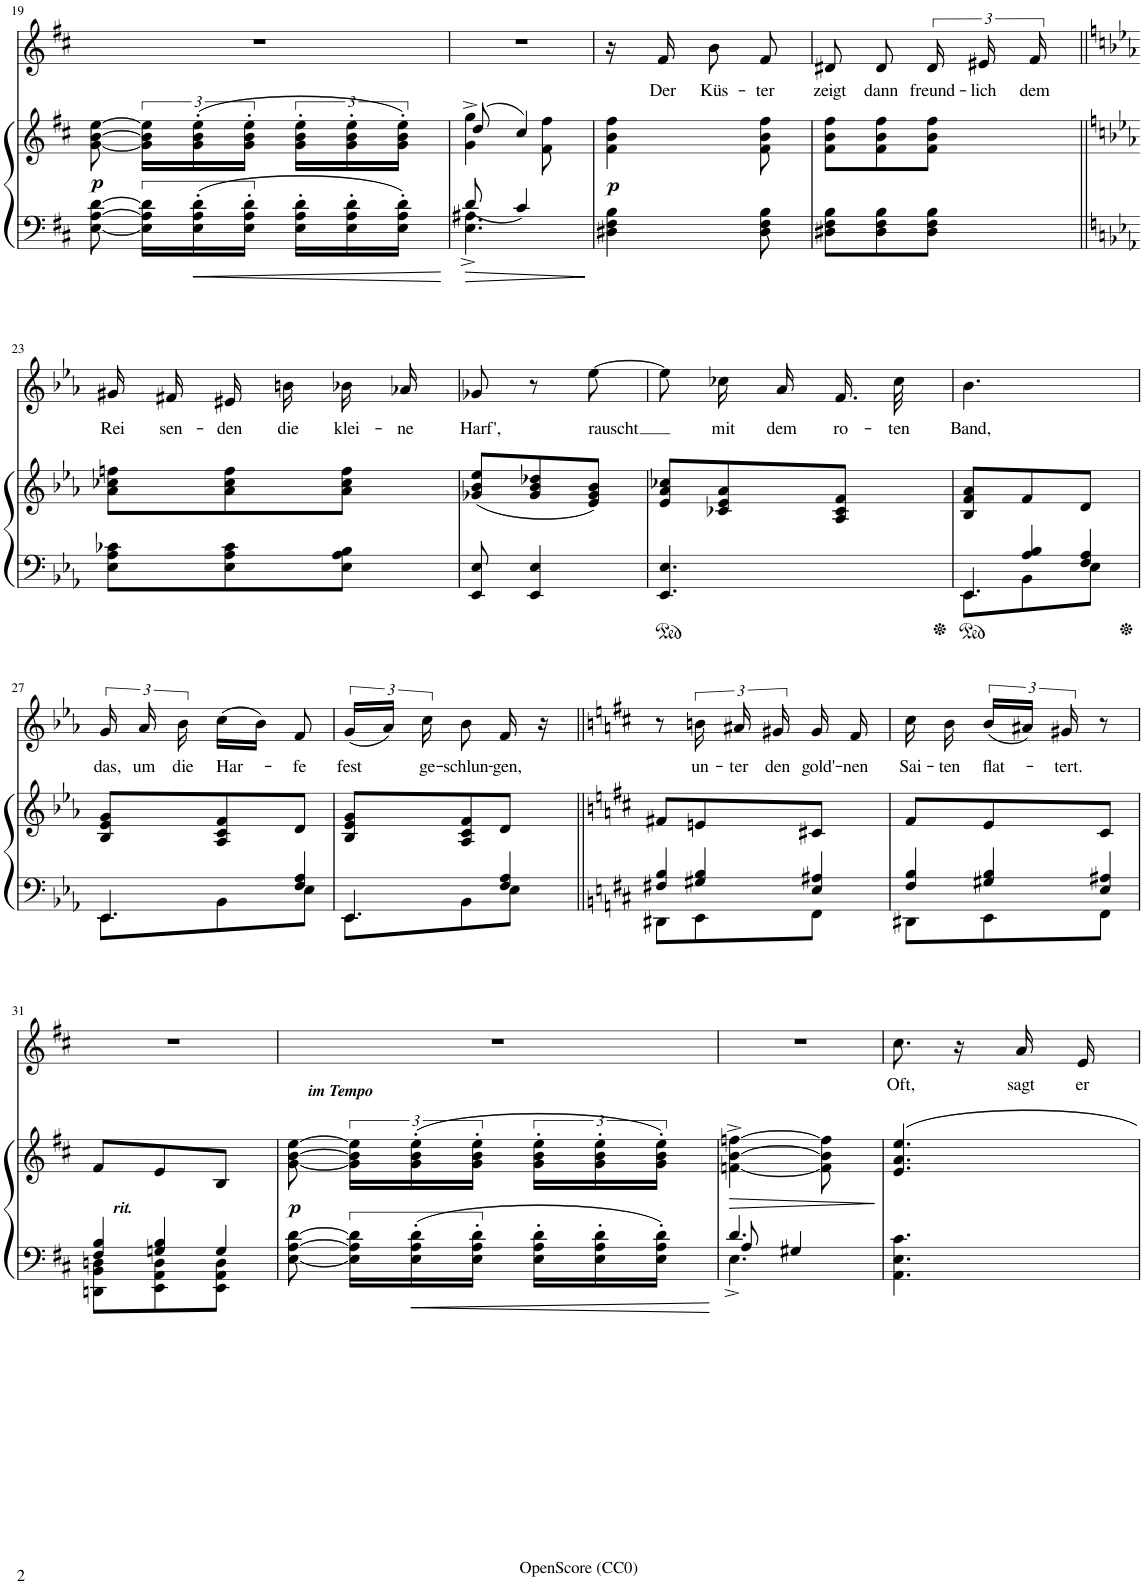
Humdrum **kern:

**kern	**kern	**dynam	**kern	**text
*part2	*part2	*part2	*part1	*part1
*staff3	*staff2	*staff2/3	*staff1	*staff1
*I"Piano	*	*	*I"Voice	*
*I'Pno	*	*	*	*
!!LO:PB:g=z
*clefF4	*clefG2	*	*clefG2	*
*k[f#c#]	*k[f#c#]	*	*k[f#c#]	*
*M3/8	*M3/8	*	*M3/8	*
=19	=19	=19	=19	=19
!	!	!LO:DY:b	!	!
[8E\ [8A\ [8d\	[8g\ [8b\ [8ee\	p	4.r	.
*Xtuplet	*	*	*	*
24E\] 24A\] 24d\]LL	24g\] 24b\] 24ee\]LL	.	.	.
24E\' 24A\' 24d\'	(24g\' 24b\' 24ee\'	.	.	.
24E\' 24A\' 24d\'JJ	24g\' 24b\' 24ee\'JJ	.	.	.
24E\' 24A\' 24d\'LL	24g\' 24b\' 24ee\'LL	.	.	.
24E\' 24A\' 24d\'	24g\' 24b\' 24ee\'	.	.	.
24E\' 24A\' 24d\'JJ	24g\' 24b\' 24ee\'JJ)	.	.	.
=20	=20	=20	=20	=20
*^	*^	*	*	*
4.E\^ 4.A#X\^	8d/	4g\^> 4gg\^>	(>8dd/	.	4.r	.
.	4c#/	.	4cc#/)	.	.	.
.	.	8f#\ 8ff#\	.	.	.	.
*v	*v	*	*	*	*	*
*	*v	*v	*	*	*
=21	=21	=21	=21	=21
!	!	!LO:DY:b	!	!
4D#X\ 4F#\ 4B\	4f#\ 4b\ 4ff#\	p	16r	.
!	!	!	!	!LO:LY:b
.	.	.	16f#/	Der
!	!	!	!	!LO:LY:b
.	.	.	8b\	Küs-
!	!	!	!	!LO:LY:b
8D#\ 8F#\ 8B\	8f#\ 8b\ 8ff#\	.	8f#/	-ter
=22	=22	=22	=22	=22
!	!	!	!	!LO:LY:b
8D#X\ 8F#\ 8B\L	8f#\ 8b\ 8ff#\L	.	8d#X/	zeigt
!	!	!	!	!LO:LY:b
8D#\ 8F#\ 8B\	8f#\ 8b\ 8ff#\	.	8d#/	dann
!	!	!	!	!LO:LY:b
8D#\ 8F#\ 8B\J	8f#\ 8b\ 8ff#\J	.	24d#/	freund-
!	!	!	!	!LO:LY:b
.	.	.	24e#X/	-lich
!	!	!	!	!LO:LY:b
.	.	.	24f#/	dem
!!LO:LB:g=z
=23||	=23||	=23||	=23||	=23||
*k[b-e-a-]	*k[b-e-a-]	*	*k[b-e-a-]	*
!	!	!	!	!LO:LY:b
8E-\ 8A-\ 8c-X\L	8a-\ 8cc-X\ 8ffn\L	.	16g#X/	Rei
!	!	!	!	!LO:LY:b
.	.	.	16f#X/	-sen-
!	!	!	!	!LO:LY:b
8E-\ 8A-\ 8c-\	8a-\ 8cc-\ 8ff\	.	16e#X/	-den
!	!	!	!	!LO:LY:b
.	.	.	16bn\	die
!	!	!	!	!LO:LY:b
8E-\ 8A-\ 8B-\J	8a-\ 8cc-\ 8ff\J	.	16b-X\	klei-
!	!	!	!	!LO:LY:b
.	.	.	16a-X/	-ne
=24	=24	=24	=24	=24
!	!	!	!	!LO:LY:b
8EE-/ 8E-/	(8g-X/ 8b-/ 8ee-/L	.	8g-X/	Harf',
4EE-/ 4E-/	8g-/ 8b-/ 8dd-X/	.	8r	.
!	!	!	!	!LO:LY:b
.	8e-/ 8g-/ 8b-/J)	.	[8ee-\	rauscht
=25	=25	=25	=25	=25
4.EE-/ 4.E-/	8e-/ 8a-/ 8cc-X/L	.	8ee-\]	.
!	!	!	!	!LO:LY:b
.	8c-X/ 8e-/ 8a-/	.	16cc-X\	mit
!	!	!	!	!LO:LY:b
.	.	.	16a-/	dem
!	!	!	!	!LO:LY:b
.	8A-/ 8c-/ 8f/J	.	16.f/	ro-
!	!	!	!	!LO:LY:b
.	.	.	32cc-\	-ten
=26	=26	=26	=26	=26
*^	*	*	*	*
!	!LO:N:head=solid	!	!	!	!LO:LY:b
*	*^	*	*	*	*
4.EE-/	8EE-\L	8ryy	8B-/ 8f/ 8a-/L	.	4.b-\	Band,
.	8BB-\	8A-/ 8B-/	8f/	.	.	.
.	8E-\J	8F/ 8A-/	8d/J	.	.	.
!!LO:LB:g=z
=27	=27	=27	=27	=27	=27	=27
!	!LO:N:head=solid	!	!	!	!	!LO:LY:b
4.EE-/	8EE-\L	4ryy	8B-/ 8e-/ 8g/L	.	24g/	das,
!	!	!	!	!	!	!LO:LY:b
.	.	.	.	.	24a-/	um
!	!	!	!	!	!	!LO:LY:b
.	.	.	.	.	24b-\	die
!	!	!	!	!	!	!LO:LY:b
.	8BB-\	.	8A-/ 8c/ 8f/	.	(16cc\LL	Har-
.	.	.	.	.	16b-\JJ)	.
!	!	!	!	!	!	!LO:LY:b
.	8E-\J	8F/ 8A-/	8d/J	.	8f/	-fe
=28	=28	=28	=28	=28	=28	=28
!	!LO:N:head=solid	!	!	!	!	!LO:LY:b
4.EE-/	8EE-\L	4ryy	8B-/ 8e-/ 8g/L	.	(24g/LL	fest
.	.	.	.	.	24a-/JJ)	.
!	!	!	!	!	!	!LO:LY:b
.	.	.	.	.	24cc\	ge-
!	!	!	!	!	!	!LO:LY:b
.	8BB-\	.	8A-/ 8c/ 8f/	.	8b-\	-schlun-
!	!	!	!	!	!	!LO:LY:b
.	8E-\J	8F/ 8A-/	8d/J	.	16f/	-gen,
.	.	.	.	.	16r	.
=29||	=29||	=29||	=29||	=29||	=29||	=29||
*k[f#c#]	*	*	*k[f#c#]	*	*k[f#c#]	*
8DD#X\L	8F#X/ 8B/	8ryy	8f#X/L	.	8r	.
!	!	!	!	!	!	!LO:LY:b
8EE\	4ryy	8G#X/ 8B/	8en/	.	24bn\	un-
!	!	!	!	!	!	!LO:LY:b
.	.	.	.	.	24a#X/	-ter
!	!	!	!	!	!	!LO:LY:b
.	.	.	.	.	24g#X/	den
!	!	!	!	!	!	!LO:LY:b
8FF#\J	.	8E/ 8A#X/	8c#X/J	.	16g#/	gold'-
!	!	!	!	!	!	!LO:LY:b
.	.	.	.	.	16f#/	-nen
=30	=30	=30	=30	=30	=30	=30
!	!	!	!	!	!	!LO:LY:b
8DD#X\L	8F#/ 8B/	8ryy	8f#/L	.	16cc#\	Sai-
!	!	!	!	!	!	!LO:LY:b
.	.	.	.	.	16b\	-ten
!	!	!	!	!	!	!LO:LY:b
8EE\	4ryy	8G#X/ 8B/	8e/	.	(24b/LL	flat-
.	.	.	.	.	24a#X/JJ)	.
!	!	!	!	!	!	!LO:LY:b
.	.	.	.	.	24g#X/	-tert.
8FF#\J	.	8E/ 8A#X/	8c#/J	.	8r	.
!!LO:LB:g=z
=31	=31	=31	=31	=31	=31	=31
!	!	!	!	!	!LO:TX:b:Bi:t=rit.	!
8DDn\ 8BB\ 8Dn\L	8F#/ 8B/	8ryy	8f#/L	.	4.r	.
8EE\ 8AA\ 8D\	4ryy	8Gn/ 8B/	8e/	.	.	.
8EE\ 8AA\ 8D\J	.	8G/	8B/J	.	.	.
=32	=32	=32	=32	=32	=32	=32
!	!	!	!	!	!LO:TX:b:Bi:t=im Tempo	!
!	!	!	!	!LO:DY:b	!	!
*v	*v	*v	*	*	*	*
[8E\ [8A\ [8d\	[8g\ [8b\ [8ee\	p	4.r	.
24E\] 24A\] 24d\]LL	24g\] 24b\] 24ee\]LL	.	.	.
24E\' 24A\' 24d\'	(24g\' 24b\' 24ee\'	.	.	.
24E\' 24A\' 24d\'JJ	24g\' 24b\' 24ee\'JJ	.	.	.
24E\' 24A\' 24d\'LL	24g\' 24b\' 24ee\'LL	.	.	.
24E\' 24A\' 24d\'	24g\' 24b\' 24ee\'	.	.	.
24E\' 24A\' 24d\'JJ	24g\' 24b\' 24ee\'JJ)	.	.	.
=33	=33	=33	=33	=33
*^	*	*	*	*
*	*^	*	*	*	*
4.d/	4.E^\	8A/	[4fn\^> [4b\^> [4ffn\^>	.	4.r	.
.	.	4G#X/	.	.	.	.
.	.	.	8f\] 8b\] 8ff\]	.	.	.
*v	*v	*v	*	*	*	*
=34	=34	=34	=34	=34
!	!	!	!	!LO:LY:b
4.AA\ 4.E\ 4.c#\	4.e/ 4.a/ 4.ee/	.	8.cc#\	Oft,
.	.	.	16r	.
!	!	!	!	!LO:LY:b
.	.	.	16a/	sagt
!	!	!	!	!LO:LY:b
.	.	.	16e/	er
=	=	=	=	=
*-	*-	*-	*-	*-
